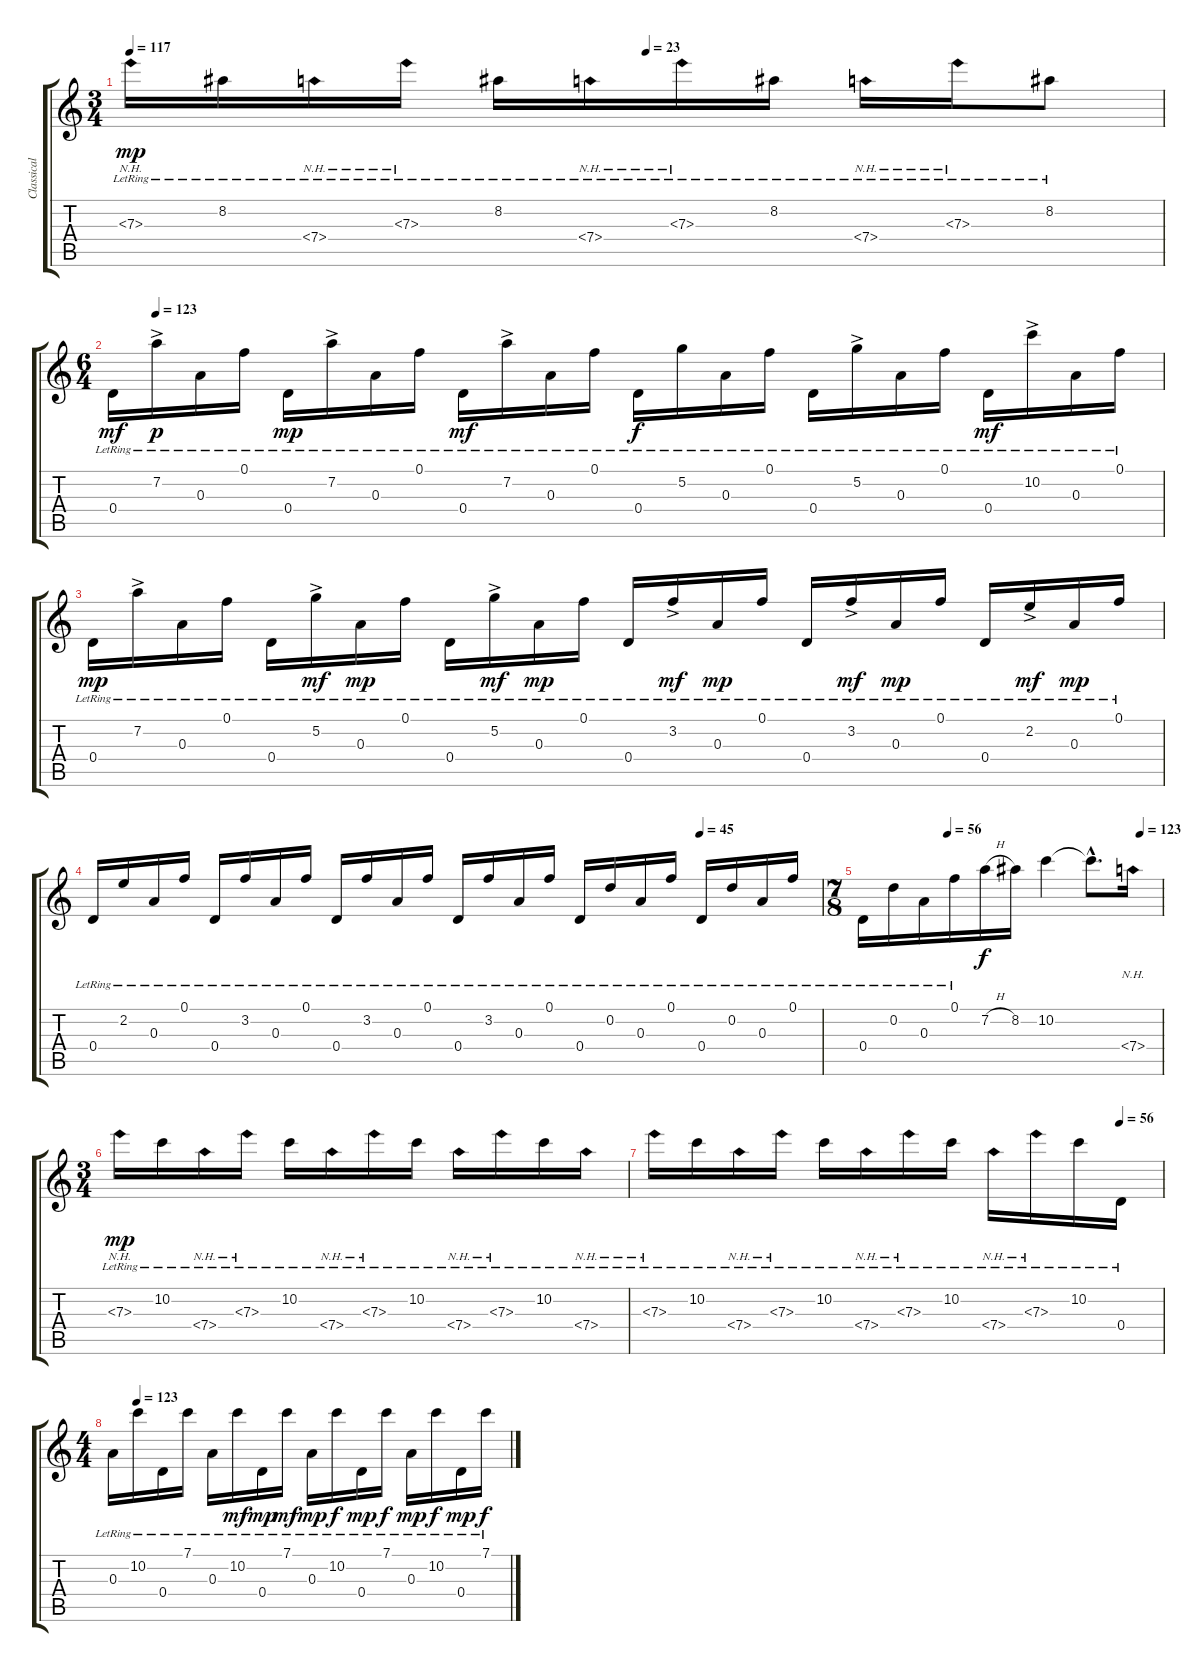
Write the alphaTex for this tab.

\track ("Classical guitar" "Classical ") {instrument acousticguitarnylon}
\staff {score tabs}
\tuning (F4 D4 A3 D3 A2 D2) {hide}
\ts (3 4)
\tempo 117
\tempo (23 0.5)
\clef g2
\ks c
7.3{nh lr}.16{dy mp} 8.2{lr}.16 7.4{nh lr}.16 7.3{nh lr}.16 8.2{lr}.16 7.4{nh lr}.16 7.3{nh lr}.16 8.2{lr}.16 7.4{nh lr}.16 7.3{nh lr}.16 8.2{lr}.8 |
\ts (6 4)
\tempo (123 0.041666666666666664)
0.4{lr}.16{dy mf} 7.2{ac lr}.16{dy p} 0.3{lr}.16 0.1{lr}.16 0.4{lr}.16{dy mp} 7.2{ac lr}.16 0.3{lr}.16 0.1{lr}.16 0.4{lr}.16{dy mf} 7.2{ac lr}.16 0.3{lr}.16 0.1{lr}.16 0.4{lr}.16{dy f} 5.2{lr}.16 0.3{lr}.16 0.1{lr}.16 0.4{lr}.16 5.2{ac lr}.16 0.3{lr}.16 0.1{lr}.16 0.4{lr}.16{dy mf} 10.2{ac lr}.16 0.3{lr}.16 0.1{lr}.16 |
0.4{lr}.16{dy mp} 7.2{ac lr}.16 0.3{lr}.16 0.1{lr}.16 0.4{lr}.16 5.2{ac lr}.16{dy mf} 0.3{lr}.16{dy mp} 0.1{lr}.16 0.4{lr}.16 5.2{ac lr}.16{dy mf} 0.3{lr}.16{dy mp} 0.1{lr}.16 0.4{lr}.16 3.2{ac lr}.16{dy mf} 0.3{lr}.16{dy mp} 0.1{lr}.16 0.4{lr}.16 3.2{ac lr}.16{dy mf} 0.3{lr}.16{dy mp} 0.1{lr}.16 0.4{lr}.16 2.2{ac lr}.16{dy mf} 0.3{lr}.16{dy mp} 0.1{lr}.16 |
\tempo (45 0.8333333333333334)
0.4{lr}.16 2.2{lr}.16 0.3{lr}.16 0.1{lr}.16 0.4{lr}.16 3.2{lr}.16 0.3{lr}.16 0.1{lr}.16 0.4{lr}.16 3.2{lr}.16 0.3{lr}.16 0.1{lr}.16 0.4{lr}.16 3.2{lr}.16 0.3{lr}.16 0.1{lr}.16 0.4{lr}.16 0.2{lr}.16 0.3{lr}.16 0.1{lr}.16 0.4{lr}.16 0.2{lr}.16 0.3{lr}.16 0.1{lr}.16 |
\ts (7 8)
\tempo (56 0.2857142857142857)
\tempo (123 0.9285714285714286)
0.4{lr}.16 0.2{lr}.16 0.3{lr}.16 0.1{lr}.16 7.2{h}.16{dy f} 8.2.16 10.2.4 10.2{hac t}.8{d} 7.4{nh}.16 |
\ts (3 4)
7.3{nh lr}.16{dy mp} 10.2{lr}.16 7.4{nh lr}.16 7.3{nh lr}.16 10.2{lr}.16 7.4{nh lr}.16 7.3{nh lr}.16 10.2{lr}.16 7.4{nh lr}.16 7.3{nh lr}.16 10.2{lr}.16 7.4{nh lr}.16 |
\tempo (56 0.9166666666666666)
7.3{nh lr}.16 10.2{lr}.16 7.4{nh lr}.16 7.3{nh lr}.16 10.2{lr}.16 7.4{nh lr}.16 7.3{nh lr}.16 10.2{lr}.16 7.4{nh lr}.16 7.3{nh lr}.16 10.2{lr}.16 0.4{lr}.16 |
\ts (4 4)
\tempo (123 0.0625)
0.3{lr}.16 10.2{lr}.16 0.4{lr}.16 7.1{lr}.16 0.3{lr}.16 10.2{lr}.16{dy mf} 0.4{lr}.16{dy mp} 7.1{lr}.16{dy mf} 0.3{lr}.16{dy mp} 10.2{lr}.16{dy f} 0.4{lr}.16{dy mp} 7.1{lr}.16{dy f} 0.3{lr}.16{dy mp} 10.2{lr}.16{dy f} 0.4{lr}.16{dy mp} 7.1{lr}.16{dy f}
